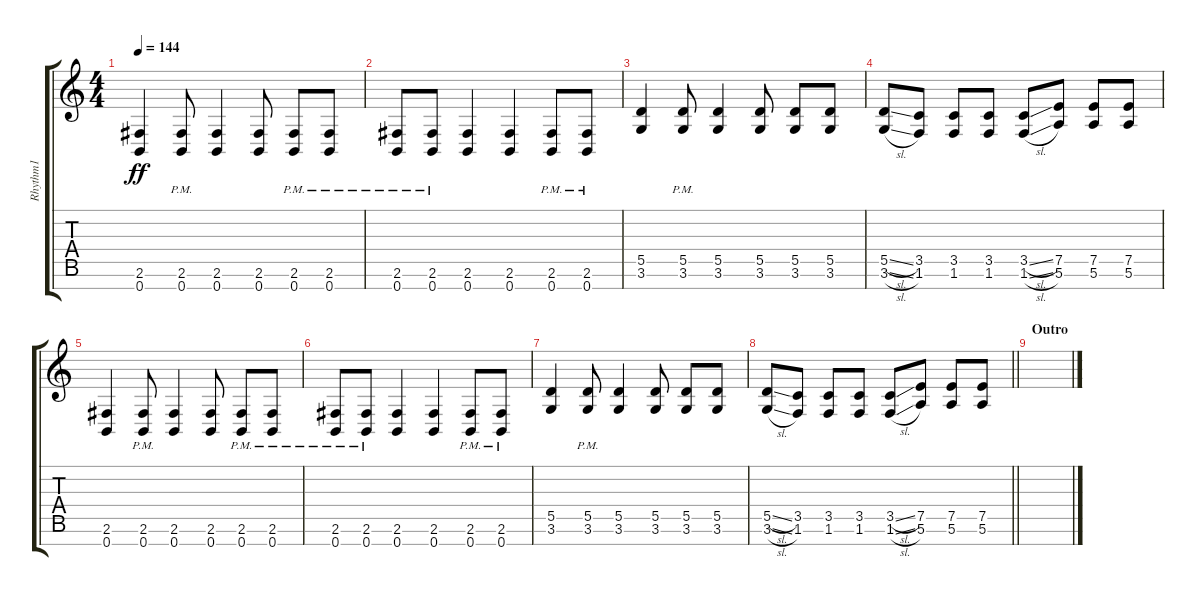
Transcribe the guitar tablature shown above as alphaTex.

\track ("Rhythm1" "Rhythm1") {instrument distortionguitar}
\staff {score tabs}
\tuning (E4 B3 G3 D3 A2 E2 B1) {hide}
\ts (4 4)
\tempo 144
\clef g2
\ks c
(2.6 0.7).4{dy ff} (2.6{pm} 0.7{pm}).8 (2.6 0.7).4 (2.6 0.7).8 (2.6{pm} 0.7{pm}).8 (2.6{pm} 0.7{pm}).8 |
(2.6{pm} 0.7{pm}).8 (2.6{pm} 0.7{pm}).8 (2.6 0.7).4 (2.6 0.7).4 (2.6{pm} 0.7{pm}).8 (2.6{pm} 0.7{pm}).8 |
(5.5 3.6).4 (5.5{pm} 3.6{pm}).8 (5.5 3.6).4 (5.5 3.6).8 (5.5 3.6).8 (5.5 3.6).8 |
(5.5{sl} 3.6{sl}).8 (3.5 1.6).8 (3.5 1.6).8 (3.5 1.6).8 (3.5{sl} 1.6{sl}).8 (7.5 5.6).8 (7.5 5.6).8 (7.5 5.6).8 |
(2.6 0.7).4 (2.6{pm} 0.7{pm}).8 (2.6 0.7).4 (2.6 0.7).8 (2.6{pm} 0.7{pm}).8 (2.6{pm} 0.7{pm}).8 |
(2.6{pm} 0.7{pm}).8 (2.6{pm} 0.7{pm}).8 (2.6 0.7).4 (2.6 0.7).4 (2.6{pm} 0.7{pm}).8 (2.6{pm} 0.7{pm}).8 |
(5.5 3.6).4 (5.5{pm} 3.6{pm}).8 (5.5 3.6).4 (5.5 3.6).8 (5.5 3.6).8 (5.5 3.6).8 |
\barLineRight lightlight
(5.5{sl} 3.6{sl}).8 (3.5 1.6).8 (3.5 1.6).8 (3.5 1.6).8 (3.5{sl} 1.6{sl}).8 (7.5 5.6).8 (7.5 5.6).8 (7.5 5.6).8 |
\section ("" "Outro")
